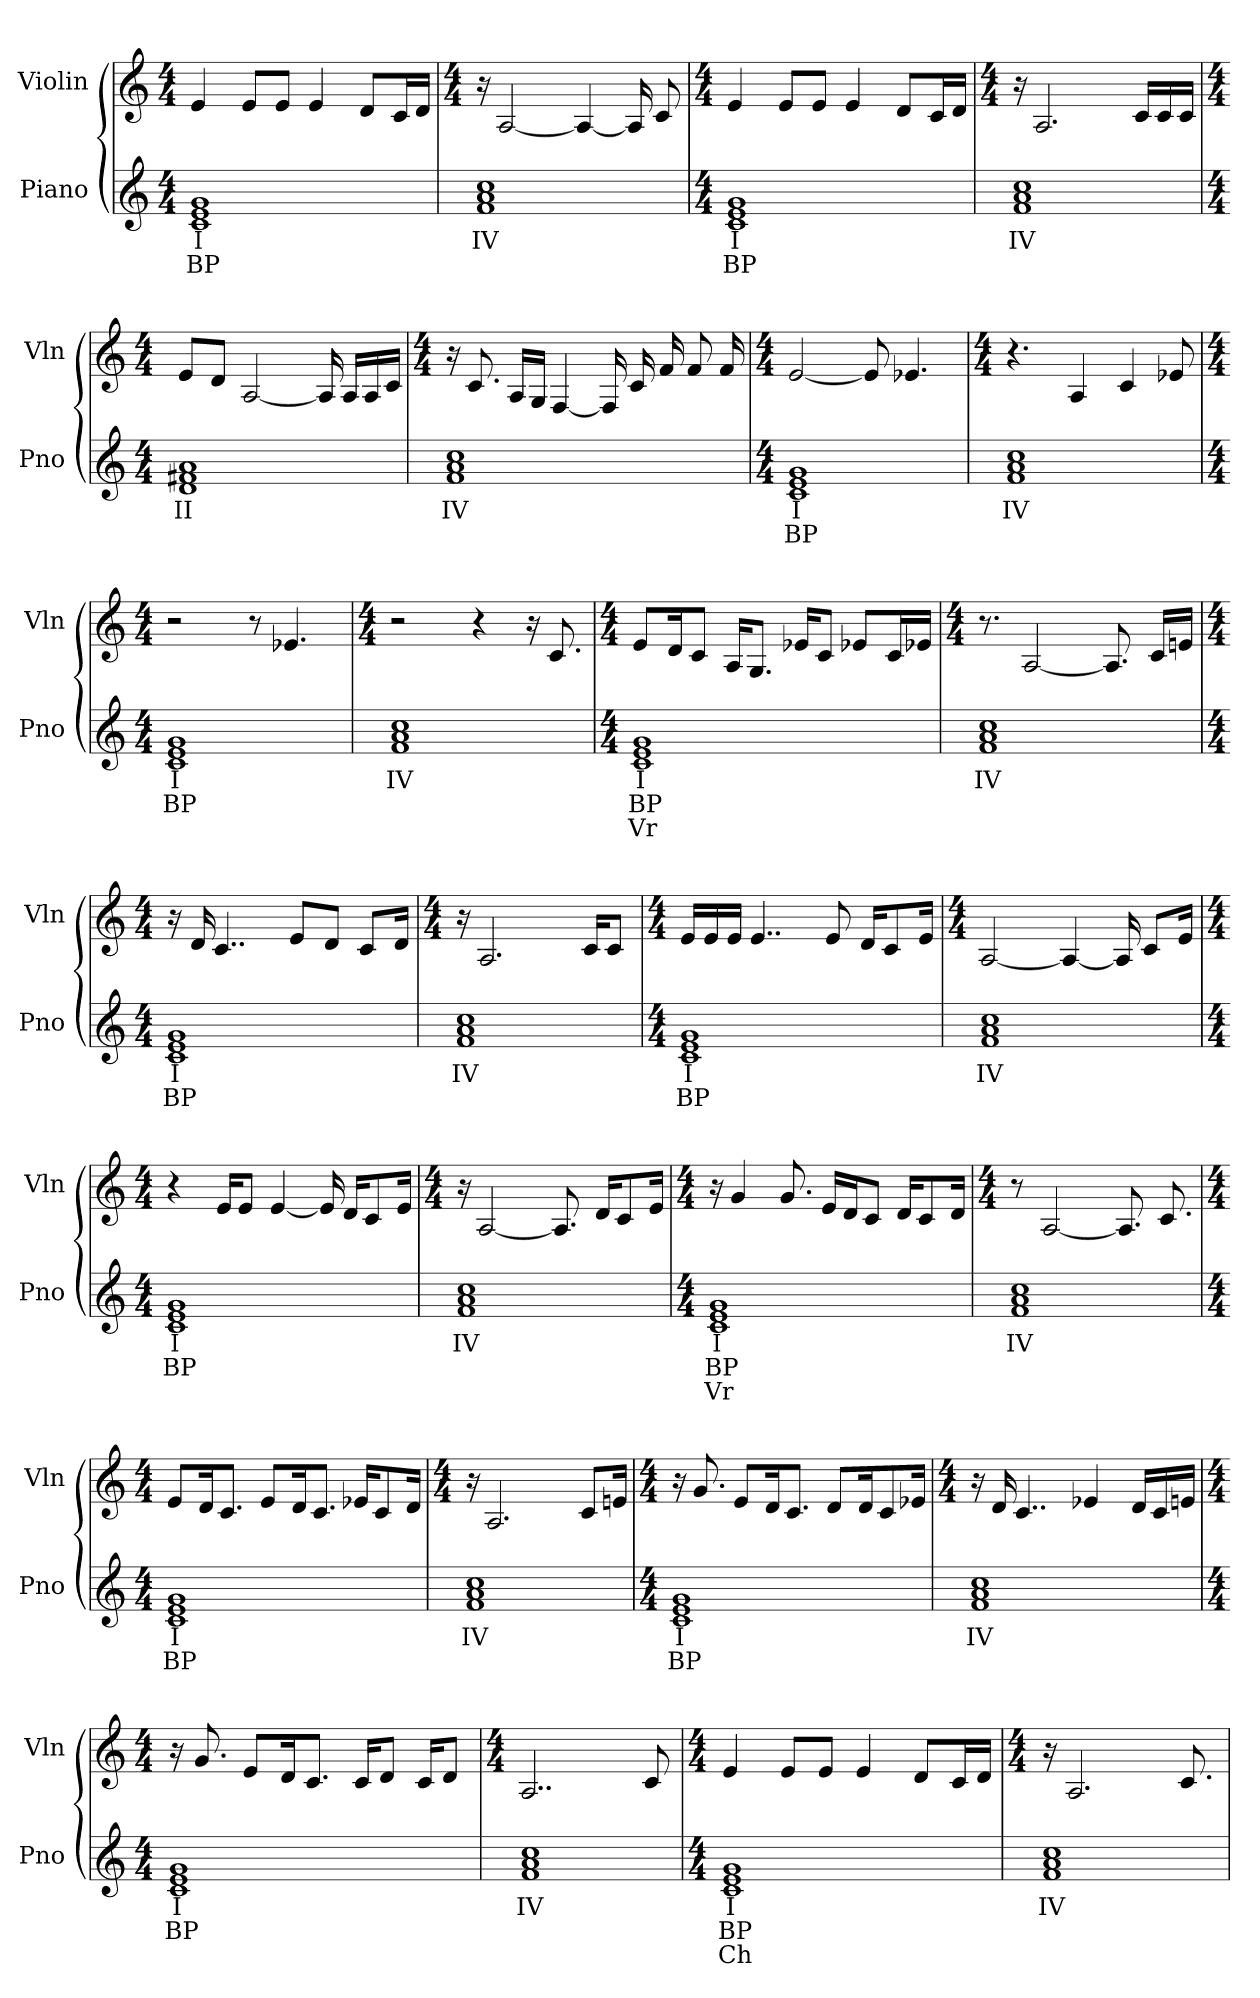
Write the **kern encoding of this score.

**kern	**text	**text	**text	**kern
*part2	*part2	*part2	*part2	*part1
*staff2	*staff2	*staff2	*staff2	*staff1
*I"Piano	*	*	*	*I"Violin
*I'Pno	*	*	*	*I'Vln
*k[]	*	*	*	*
*C:	*	*	*	*
*M4/4	*	*	*	*M4/4
=	=	=	=	=
1c 1e 1g	I	BP	.	4e
.	.	.	.	8eL
.	.	.	.	8eJ
.	.	.	.	4e
.	.	.	.	8dL
.	.	.	.	16cL
.	.	.	.	16dJJ
=	=	=	=	=
*k[]	*	*	*	*
*C:	*	*	*	*
*	*	*	*	*M4/4
1f 1a 1cc	IV	.	.	16r
.	.	.	.	[2A
.	.	.	.	4A_
.	.	.	.	16A]
.	.	.	.	8c
=	=	=	=	=
*k[]	*	*	*	*
*C:	*	*	*	*
*M4/4	*	*	*	*M4/4
1c 1e 1g	I	BP	.	4e
.	.	.	.	8eL
.	.	.	.	8eJ
.	.	.	.	4e
.	.	.	.	8dL
.	.	.	.	16cL
.	.	.	.	16dJJ
=	=	=	=	=
*k[]	*	*	*	*
*C:	*	*	*	*
*	*	*	*	*M4/4
1f 1a 1cc	IV	.	.	16r
.	.	.	.	2.A
.	.	.	.	16cLL
.	.	.	.	16c
.	.	.	.	16cJJ
=	=	=	=	=
*k[]	*	*	*	*
*C:	*	*	*	*
*M4/4	*	*	*	*M4/4
1d 1f#X 1a	II	.	.	8eL
.	.	.	.	8dJ
.	.	.	.	[2A
.	.	.	.	16A]
.	.	.	.	16ALL
.	.	.	.	16A
.	.	.	.	16cJJ
=	=	=	=	=
*k[]	*	*	*	*
*C:	*	*	*	*
*	*	*	*	*M4/4
1f 1a 1cc	IV	.	.	16r
.	.	.	.	8.c
.	.	.	.	16ALL
.	.	.	.	16GJJ
.	.	.	.	[4F
.	.	.	.	16F]
.	.	.	.	16c
.	.	.	.	16fLL
.	.	.	.	8f
.	.	.	.	16fJk
=	=	=	=	=
*k[]	*	*	*	*
*C:	*	*	*	*
*M4/4	*	*	*	*M4/4
1c 1e 1g	I	BP	.	[2e
.	.	.	.	8e]
.	.	.	.	4.e-X
=	=	=	=	=
*k[]	*	*	*	*
*C:	*	*	*	*
*	*	*	*	*M4/4
1f 1a 1cc	IV	.	.	4.r
.	.	.	.	4A
.	.	.	.	4c
.	.	.	.	8e-X
=	=	=	=	=
*k[]	*	*	*	*
*C:	*	*	*	*
*M4/4	*	*	*	*M4/4
1c 1e 1g	I	BP	.	2r
.	.	.	.	8r
.	.	.	.	4.e-X
=	=	=	=	=
*k[]	*	*	*	*
*C:	*	*	*	*
*	*	*	*	*M4/4
1f 1a 1cc	IV	.	.	2r
.	.	.	.	4r
.	.	.	.	16r
.	.	.	.	8.c
=	=	=	=	=
*k[]	*	*	*	*
*C:	*	*	*	*
*M4/4	*	*	*	*M4/4
1c 1e 1g	I	BP	Vr	8eL
.	.	.	.	16dK
.	.	.	.	8cJ
.	.	.	.	16AKL
.	.	.	.	8.GJ
.	.	.	.	16e-XKL
.	.	.	.	8cJ
.	.	.	.	8e-XL
.	.	.	.	16cL
.	.	.	.	16e-XJJ
=	=	=	=	=
*k[]	*	*	*	*
*C:	*	*	*	*
*	*	*	*	*M4/4
1f 1a 1cc	IV	.	.	8.r
.	.	.	.	[2A
.	.	.	.	8.A]
.	.	.	.	16cLL
.	.	.	.	16enJJ
=	=	=	=	=
*k[]	*	*	*	*
*C:	*	*	*	*
*M4/4	*	*	*	*M4/4
1c 1e 1g	I	BP	.	16r
.	.	.	.	16d
.	.	.	.	4..c
.	.	.	.	8eL
.	.	.	.	8dJ
.	.	.	.	8cL
.	.	.	.	16dJk
=	=	=	=	=
*k[]	*	*	*	*
*C:	*	*	*	*
*	*	*	*	*M4/4
1f 1a 1cc	IV	.	.	16r
.	.	.	.	2.A
.	.	.	.	16cKL
.	.	.	.	8cJ
=	=	=	=	=
*k[]	*	*	*	*
*C:	*	*	*	*
*M4/4	*	*	*	*M4/4
1c 1e 1g	I	BP	.	16eLL
.	.	.	.	16e
.	.	.	.	16eJJ
.	.	.	.	4..e
.	.	.	.	8e
.	.	.	.	16dKL
.	.	.	.	8c
.	.	.	.	16eJk
=	=	=	=	=
*k[]	*	*	*	*
*C:	*	*	*	*
*	*	*	*	*M4/4
1f 1a 1cc	IV	.	.	[2A
.	.	.	.	4A_
.	.	.	.	16A]
.	.	.	.	8cL
.	.	.	.	16eJk
=	=	=	=	=
*k[]	*	*	*	*
*C:	*	*	*	*
*M4/4	*	*	*	*M4/4
1c 1e 1g	I	BP	.	4r
.	.	.	.	16eKL
.	.	.	.	8eJ
.	.	.	.	[4e
.	.	.	.	16e]
.	.	.	.	16dKL
.	.	.	.	8c
.	.	.	.	16eJk
=	=	=	=	=
*k[]	*	*	*	*
*C:	*	*	*	*
*	*	*	*	*M4/4
1f 1a 1cc	IV	.	.	16r
.	.	.	.	[2A
.	.	.	.	8.A]
.	.	.	.	16dKL
.	.	.	.	8c
.	.	.	.	16eJk
=	=	=	=	=
*k[]	*	*	*	*
*C:	*	*	*	*
*M4/4	*	*	*	*M4/4
1c 1e 1g	I	BP	Vr	16r
.	.	.	.	4g
.	.	.	.	8.g
.	.	.	.	16eLL
.	.	.	.	16dJ
.	.	.	.	8cJ
.	.	.	.	16dKL
.	.	.	.	8c
.	.	.	.	16dJk
=	=	=	=	=
*k[]	*	*	*	*
*C:	*	*	*	*
*	*	*	*	*M4/4
1f 1a 1cc	IV	.	.	8r
.	.	.	.	[2A
.	.	.	.	8.A]
.	.	.	.	8.c
=	=	=	=	=
*k[]	*	*	*	*
*C:	*	*	*	*
*M4/4	*	*	*	*M4/4
1c 1e 1g	I	BP	.	8eL
.	.	.	.	16dK
.	.	.	.	8.cJ
.	.	.	.	8eL
.	.	.	.	16dK
.	.	.	.	8.cJ
.	.	.	.	16e-XKL
.	.	.	.	8c
.	.	.	.	16dJk
=	=	=	=	=
*k[]	*	*	*	*
*C:	*	*	*	*
*	*	*	*	*M4/4
1f 1a 1cc	IV	.	.	16r
.	.	.	.	2.A
.	.	.	.	8cL
.	.	.	.	16enJk
=	=	=	=	=
*k[]	*	*	*	*
*C:	*	*	*	*
*M4/4	*	*	*	*M4/4
1c 1e 1g	I	BP	.	16r
.	.	.	.	8.g
.	.	.	.	8eL
.	.	.	.	16dK
.	.	.	.	8.cJ
.	.	.	.	8dL
.	.	.	.	16dK
.	.	.	.	8c
.	.	.	.	16e-XJk
=	=	=	=	=
*k[]	*	*	*	*
*C:	*	*	*	*
*	*	*	*	*M4/4
1f 1a 1cc	IV	.	.	16r
.	.	.	.	16d
.	.	.	.	4..c
.	.	.	.	4e-X
.	.	.	.	16dLL
.	.	.	.	16c
.	.	.	.	16enJJ
=	=	=	=	=
*k[]	*	*	*	*
*C:	*	*	*	*
*M4/4	*	*	*	*M4/4
1c 1e 1g	I	BP	.	16r
.	.	.	.	8.g
.	.	.	.	8eL
.	.	.	.	16dK
.	.	.	.	8.cJ
.	.	.	.	16cKL
.	.	.	.	8dJ
.	.	.	.	16cKL
.	.	.	.	8dJ
=	=	=	=	=
*k[]	*	*	*	*
*C:	*	*	*	*
*	*	*	*	*M4/4
1f 1a 1cc	IV	.	.	2..A
.	.	.	.	8c
=	=	=	=	=
*k[]	*	*	*	*
*C:	*	*	*	*
*M4/4	*	*	*	*M4/4
1c 1e 1g	I	BP	Ch	4e
.	.	.	.	8eL
.	.	.	.	8eJ
.	.	.	.	4e
.	.	.	.	8dL
.	.	.	.	16cL
.	.	.	.	16dJJ
=	=	=	=	=
*k[]	*	*	*	*
*C:	*	*	*	*
*	*	*	*	*M4/4
1f 1a 1cc	IV	.	.	16r
.	.	.	.	2.A
.	.	.	.	8.c
=	=	=	=	=
*-	*-	*-	*-	*-
